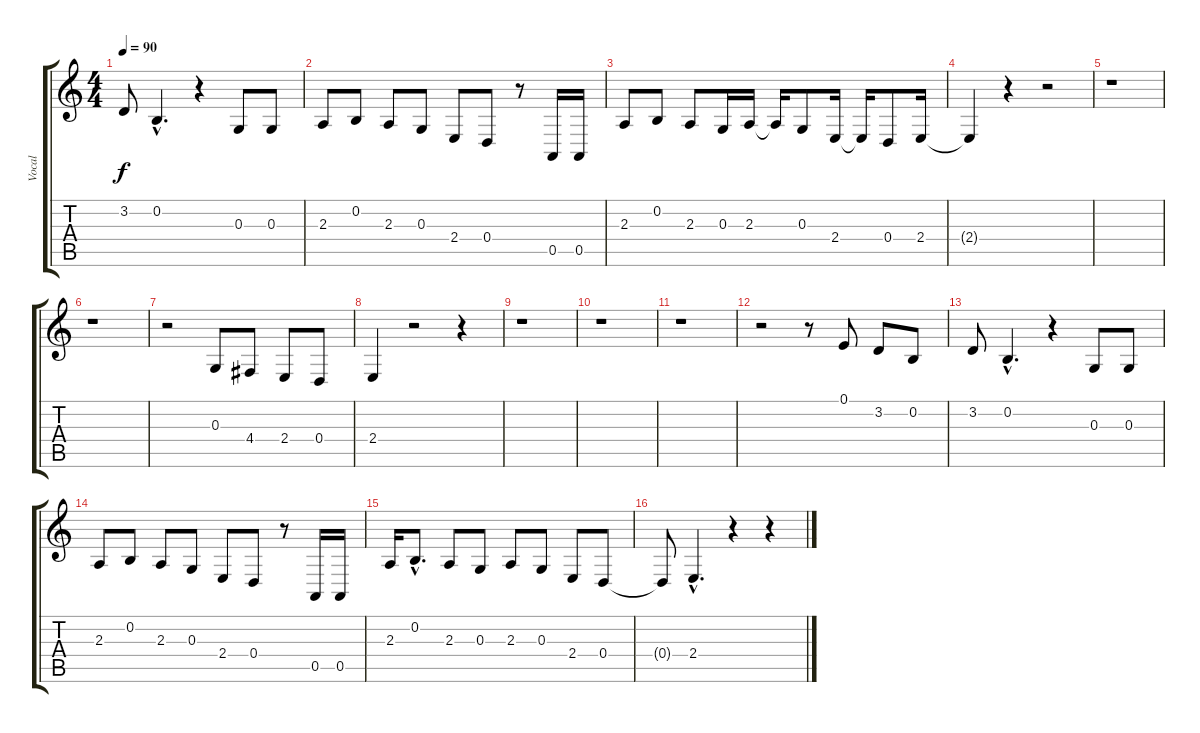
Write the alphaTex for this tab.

\track ("Vocal" "Vocal") {instrument voiceoohs}
\staff {score tabs}
\tuning (E4 B3 G3 D3 A2 E2) {hide}
\ts (4 4)
\tempo 90
\clef g2
\ks c
3.2.8{dy f} 0.2{hac}.4{d} r.4 0.3.8 0.3.8 |
2.3.8 0.2.8 2.3.8 0.3.8 2.4.8 0.4.8 r.8 0.5.16 0.5.16 |
2.3.8 0.2.8 2.3.8 0.3.16 2.3.16 2.3{t}.16 0.3.8 2.4.16 2.4{t}.16 0.4.8 2.4.16 |
2.4{t}.4 r.4 r.2 |
r.1 |
r.1 |
r.2 0.3.8 4.4.8 2.4.8 0.4.8 |
2.4.4 r.2 r.4 |
r.1 |
r.1 |
r.1 |
r.2 r.8 0.1.8 3.2.8 0.2.8 |
3.2.8 0.2{hac}.4{d} r.4 0.3.8 0.3.8 |
2.3.8 0.2.8 2.3.8 0.3.8 2.4.8 0.4.8 r.8 0.5.16 0.5.16 |
2.3.16 0.2{hac}.8{d} 2.3.8 0.3.8 2.3.8 0.3.8 2.4.8 0.4.8 |
0.4{t}.8 2.4{hac}.4{d} r.4 r.4
